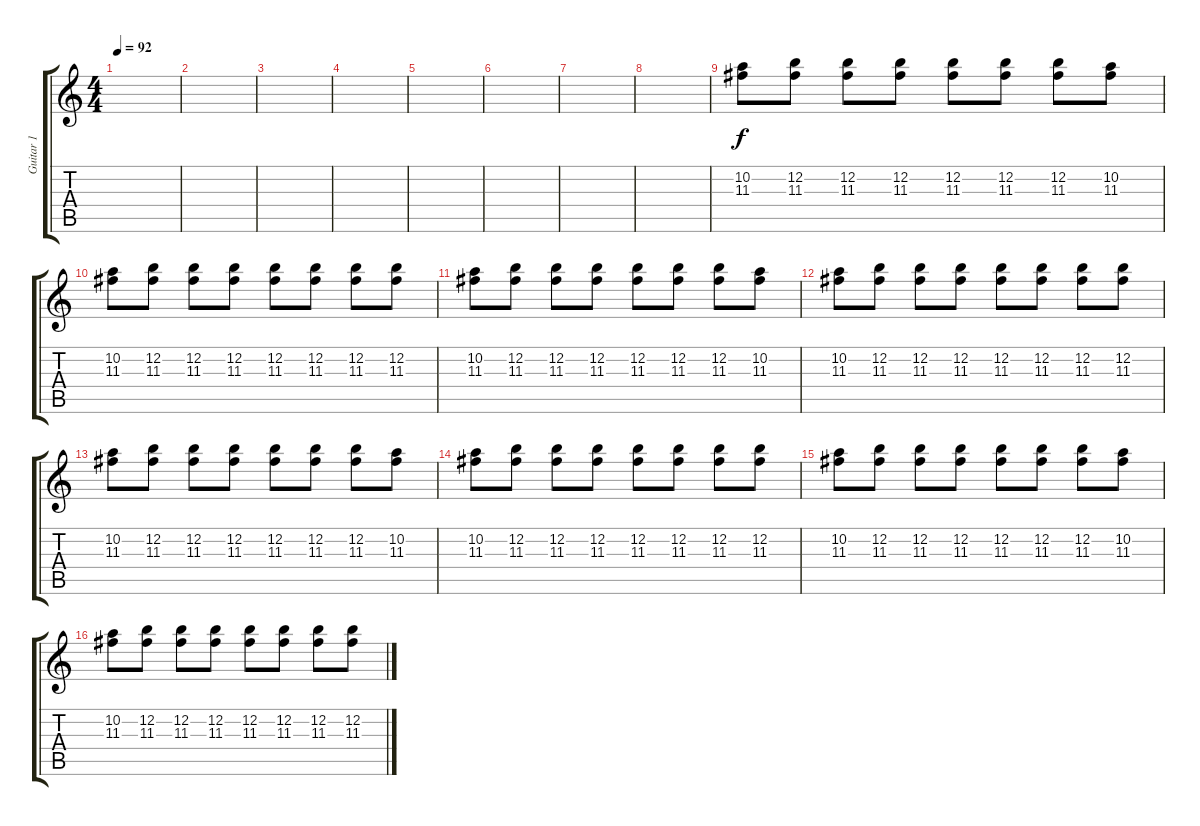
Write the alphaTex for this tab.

\track ("Guitar 1" "Guitar 1") {instrument electricguitarjazz}
\staff {score tabs}
\tuning (E4 B3 G3 D3 A2 E2) {hide}
\ts (4 4)
\tempo 92
\clef g2
\ks c
|
|
|
|
|
|
|
|
(10.2 11.3).8{dy f volume 11 instrument overdrivenguitar} (12.2 11.3).8 (12.2 11.3).8 (12.2 11.3).8 (12.2 11.3).8 (12.2 11.3).8 (12.2 11.3).8 (10.2 11.3).8 |
(10.2 11.3).8{volume 11 instrument overdrivenguitar} (12.2 11.3).8 (12.2 11.3).8 (12.2 11.3).8 (12.2 11.3).8 (12.2 11.3).8 (12.2 11.3).8 (12.2 11.3).8 |
(10.2 11.3).8{volume 11 instrument overdrivenguitar} (12.2 11.3).8 (12.2 11.3).8 (12.2 11.3).8 (12.2 11.3).8 (12.2 11.3).8 (12.2 11.3).8 (10.2 11.3).8 |
(10.2 11.3).8{volume 11 instrument overdrivenguitar} (12.2 11.3).8 (12.2 11.3).8 (12.2 11.3).8 (12.2 11.3).8 (12.2 11.3).8 (12.2 11.3).8 (12.2 11.3).8 |
(10.2 11.3).8{volume 11 instrument overdrivenguitar} (12.2 11.3).8 (12.2 11.3).8 (12.2 11.3).8 (12.2 11.3).8 (12.2 11.3).8 (12.2 11.3).8 (10.2 11.3).8 |
(10.2 11.3).8{volume 11 instrument overdrivenguitar} (12.2 11.3).8 (12.2 11.3).8 (12.2 11.3).8 (12.2 11.3).8 (12.2 11.3).8 (12.2 11.3).8 (12.2 11.3).8 |
(10.2 11.3).8{volume 11 instrument overdrivenguitar} (12.2 11.3).8 (12.2 11.3).8 (12.2 11.3).8 (12.2 11.3).8 (12.2 11.3).8 (12.2 11.3).8 (10.2 11.3).8 |
(10.2 11.3).8{volume 11 instrument overdrivenguitar} (12.2 11.3).8 (12.2 11.3).8 (12.2 11.3).8 (12.2 11.3).8 (12.2 11.3).8 (12.2 11.3).8 (12.2 11.3).8
